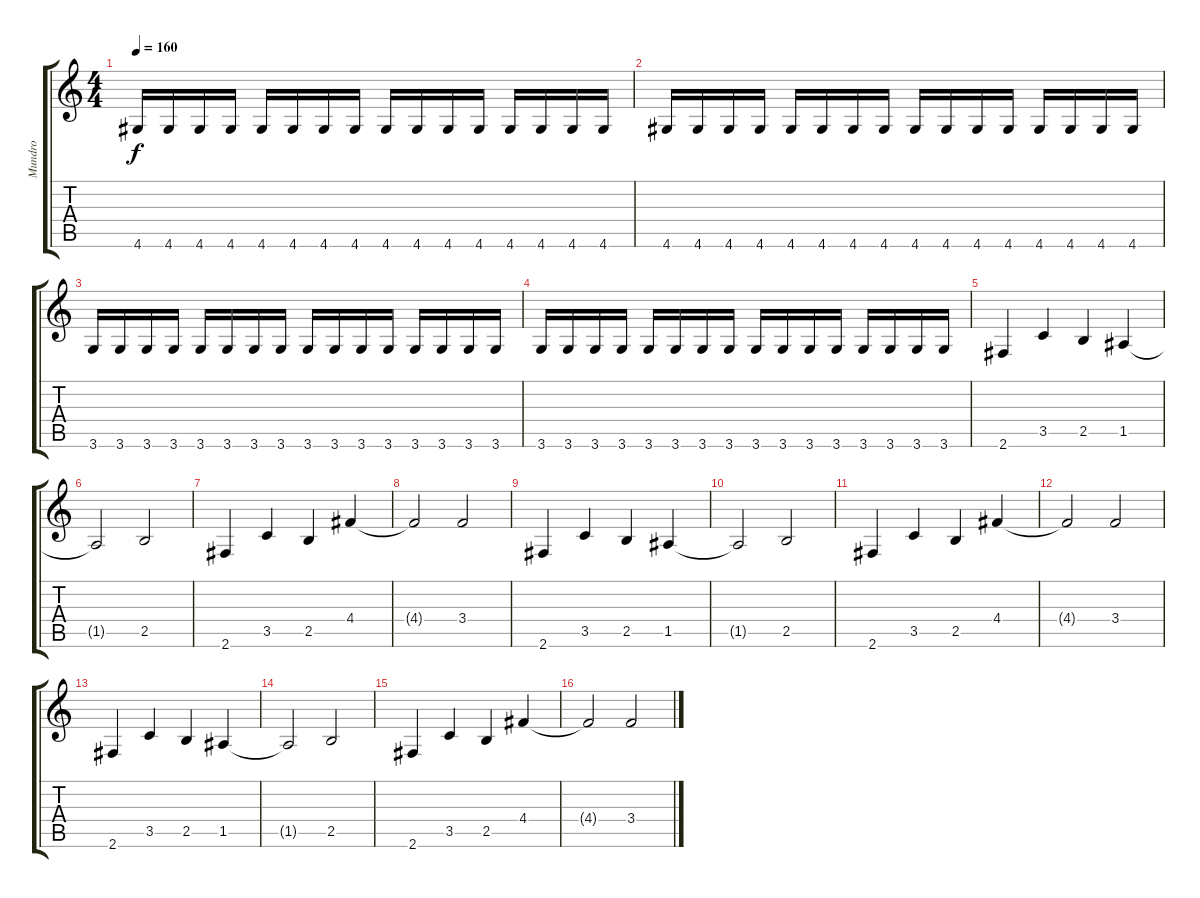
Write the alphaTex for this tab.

\track ("Mundro" "Mundro") {instrument distortionguitar}
\staff {score tabs}
\tuning (E4 B3 G3 D3 A2 E2) {hide}
\ts (4 4)
\tempo 160
\clef g2
\ks c
4.6.16{dy f} 4.6.16 4.6.16 4.6.16 4.6.16 4.6.16 4.6.16 4.6.16 4.6.16 4.6.16 4.6.16 4.6.16 4.6.16 4.6.16 4.6.16 4.6.16 |
4.6.16 4.6.16 4.6.16 4.6.16 4.6.16 4.6.16 4.6.16 4.6.16 4.6.16 4.6.16 4.6.16 4.6.16 4.6.16 4.6.16 4.6.16 4.6.16 |
3.6.16 3.6.16 3.6.16 3.6.16 3.6.16 3.6.16 3.6.16 3.6.16 3.6.16 3.6.16 3.6.16 3.6.16 3.6.16 3.6.16 3.6.16 3.6.16 |
3.6.16 3.6.16 3.6.16 3.6.16 3.6.16 3.6.16 3.6.16 3.6.16 3.6.16 3.6.16 3.6.16 3.6.16 3.6.16 3.6.16 3.6.16 3.6.16 |
2.6.4 3.5.4 2.5.4 1.5.4 |
1.5{t}.2 2.5.2 |
2.6.4 3.5.4 2.5.4 4.4.4 |
4.4{t}.2 3.4.2 |
2.6.4 3.5.4 2.5.4 1.5.4 |
1.5{t}.2 2.5.2 |
2.6.4 3.5.4 2.5.4 4.4.4 |
4.4{t}.2 3.4.2 |
2.6.4 3.5.4 2.5.4 1.5.4 |
1.5{t}.2 2.5.2 |
2.6.4 3.5.4 2.5.4 4.4.4 |
4.4{t}.2 3.4.2
